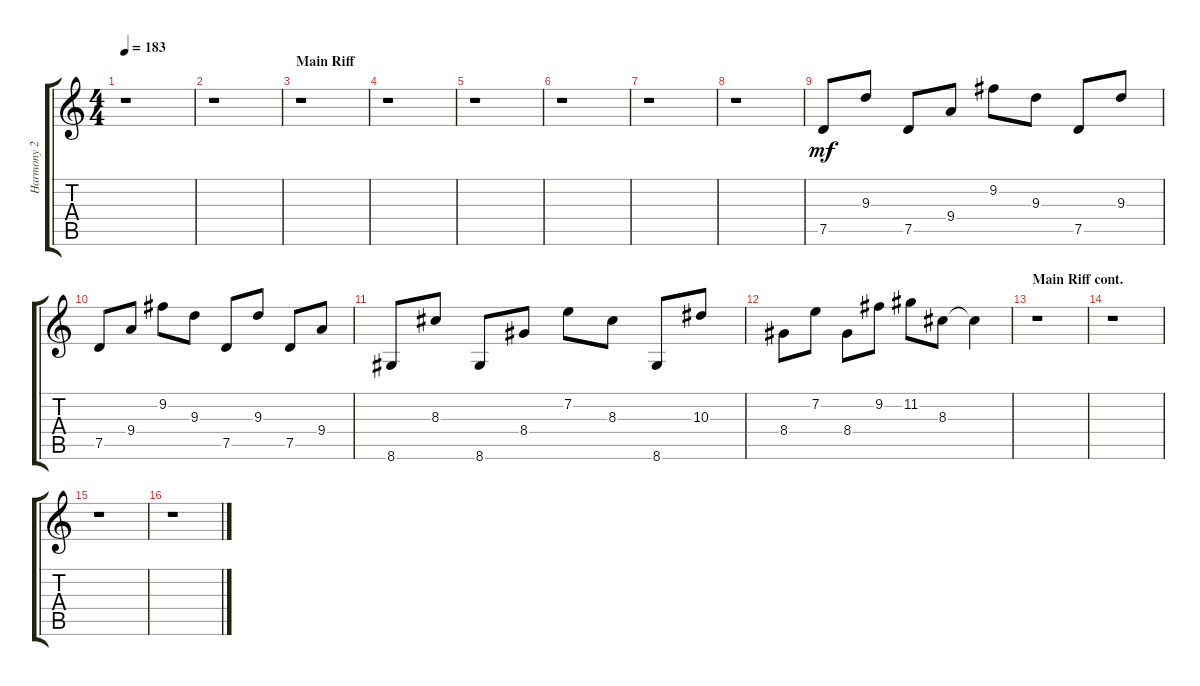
\track ("Harmony 2" "Harmony 2") {instrument overdrivenguitar}
\staff {score tabs}
\tuning (D4 A3 F3 C3 G2 C2) {hide}
\ts (4 4)
\tempo 183
\clef g2
\ks aminor
r.1{dy mf} |
r.1 |
\section ("" "Main Riff")
r.1 |
r.1 |
r.1 |
r.1 |
r.1 |
r.1 |
7.5.8 9.3.8 7.5.8 9.4.8 9.2.8 9.3.8 7.5.8 9.3.8 |
7.5.8 9.4.8 9.2.8 9.3.8 7.5.8 9.3.8 7.5.8 9.4.8 |
8.6.8 8.3.8 8.6.8 8.4.8 7.2.8 8.3.8 8.6.8 10.3.8 |
8.4.8 7.2.8 8.4.8 9.2.8 11.2.8 8.3.8 8.3{t}.4 |
\section ("" "Main Riff cont.")
r.1 |
r.1 |
r.1 |
r.1
